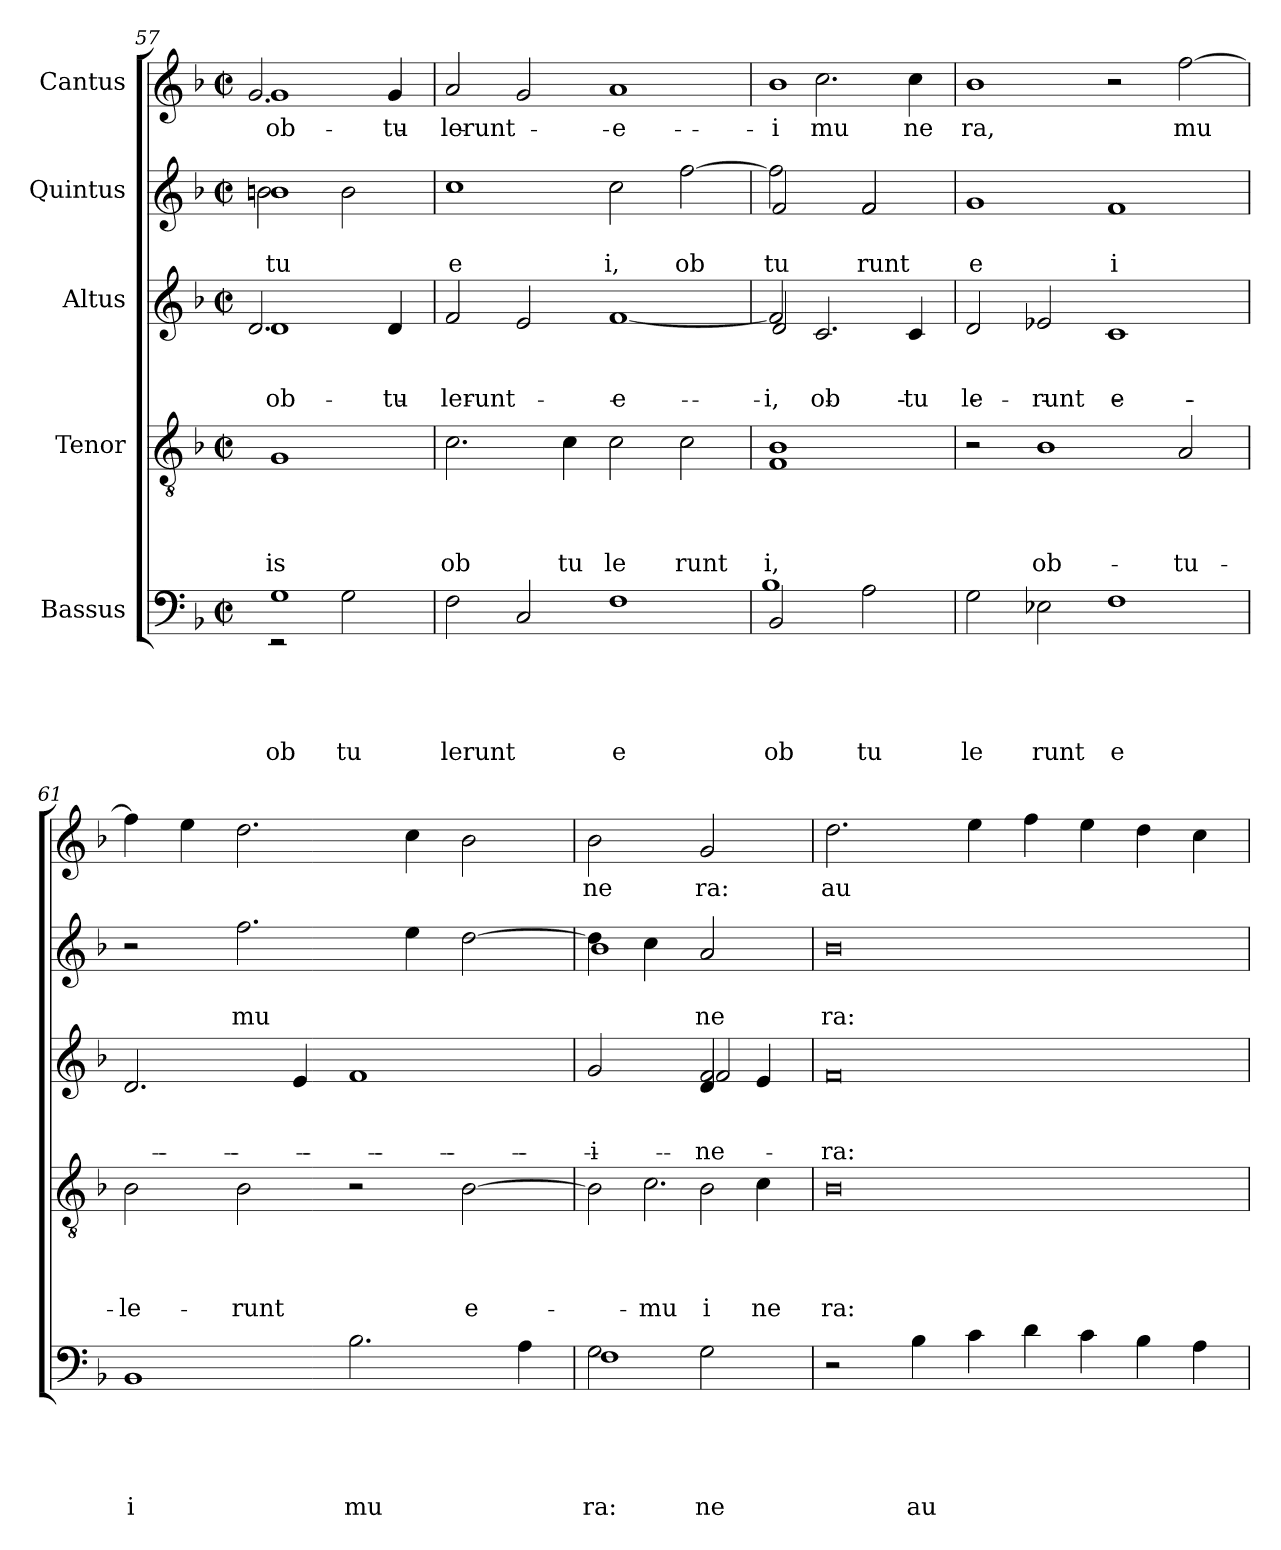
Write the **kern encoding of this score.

**kern	**text	**text	**text	**text	**text	**kern	**text	**text	**text	**text	**kern	**text	**text	**text	**kern	**text	**text	**kern	**text
*part5	*part5	*part5	*part5	*part5	*part5	*part4	*part4	*part4	*part4	*part4	*part3	*part3	*part3	*part3	*part2	*part2	*part2	*part1	*part1
*staff5	*staff5	*staff5	*staff5	*staff5	*staff5	*staff4	*staff4	*staff4	*staff4	*staff4	*staff3	*staff3	*staff3	*staff3	*staff2	*staff2	*staff2	*staff1	*staff1
*I"Bassus	*	*	*	*	*	*I"Tenor	*	*	*	*	*I"Altus	*	*	*	*I"Quintus	*	*	*I"Cantus	*
*clefF4	*	*	*	*	*	*clefGv2	*	*	*	*	*clefG2	*	*	*	*clefG2	*	*	*clefG2	*
*k[b-]	*	*	*	*	*	*k[b-]	*	*	*	*	*k[b-]	*	*	*	*k[b-]	*	*	*k[b-]	*
*F:	*	*	*	*	*	*F:	*	*	*	*	*F:	*	*	*	*F:	*	*	*F:	*
*M2/2	*	*	*	*	*	*M2/2	*	*	*	*	*M2/2	*	*	*	*M2/2	*	*	*M2/2	*
*met(c|)	*	*	*	*	*	*met(c|)	*	*	*	*	*met(c|)	*	*	*	*met(c|)	*	*	*met(c|)	*
=57	=57	=57	=57	=57	=57	=57	=57	=57	=57	=57	=57	=57	=57	=57	=57	=57	=57	=57	=57
!	!	!	!	!	!LO:LY:b	!	!	!	!	!LO:LY:b	!	!	!	!LO:LY:b	!	!	!	!	!
*^	*	*	*	*	*	*	*	*	*	*	*^	*	*	*	*	*	*	*	*
!	!	!	!	!	!	!	!	!	!	!	!	!	!	!	!	!LO:LY:b	!	!	!LO:LY:b	!	!
*	*	*	*	*	*	*	*	*	*	*	*	*	*	*	*	*	*^	*	*	*	*
!	!	!	!	!	!	!	!	!	!	!	!	!	!	!	!	!	!	!	!	!LO:LY:b	!	!LO:LY:b
*	*	*	*	*	*	*	*	*	*	*	*	*	*	*	*	*	*	*	*	*	*^	*
!	!	!	!	!	!	!	!	!	!	!	!	!	!	!	!	!	!	!	!	!	!	!	!LO:LY:b
1G	2rEE	.	.	.	.	ob	1G	.	.	.	is	1d	2.d/	.	.	ob-	1b	2bn\	.	tu	1g	2.g/	ob-
!	!	!	!	!	!	!LO:LY:b	!	!	!	!	!	!	!	!	!	!	!	!	!	!	!	!	!
.	2G\	.	.	.	.	tu	.	.	.	.	.	.	.	.	.	.	.	2b\	.	.	.	.	.
!	!	!	!	!	!	!	!	!	!	!	!	!	!	!	!	!LO:LY:b	!	!	!	!	!	!	!LO:LY:b
.	.	.	.	.	.	.	.	.	.	.	.	.	4d/	.	.	-tu-	.	.	.	.	.	4g/	-tu-
*v	*v	*	*	*	*	*	*	*	*	*	*	*	*	*	*	*	*v	*v	*	*	*	*	*
=58	=58	=58	=58	=58	=58	=58	=58	=58	=58	=58	=58	=58	=58	=58	=58	=58	=58	=58	=58	=58	=58
!	!	!	!	!	!LO:LY:b	!	!	!	!	!LO:LY:b	!	!	!	!	!LO:LY:b	!	!	!LO:LY:b	!	!	!LO:LY:b
*	*	*	*	*	*	*	*	*	*	*	*v	*v	*	*	*	*	*	*	*v	*v	*
2F\	.	.	.	.	lerunt	2.c\	.	.	.	ob	2f/	.	.	-lerunt	1cc	.	e	2a/	-lerunt
2C/	.	.	.	.	.	.	.	.	.	.	2e/	.	.	.	.	.	.	2g/	.
!	!	!	!	!	!	!	!	!	!	!LO:LY:b	!	!	!	!	!	!	!	!	!
.	.	.	.	.	.	4c\	.	.	.	tu	.	.	.	.	.	.	.	.	.
!	!	!	!	!	!LO:LY:b	!	!	!	!	!LO:LY:b	!	!	!	!LO:LY:b:rj	!	!	!LO:LY:b	!	!LO:LY:b
1F	.	.	.	.	e	2c\	.	.	.	le	[>1f	.	.	e-	2cc\	.	i,	1a	e-
!	!	!	!	!	!	!	!	!	!	!LO:LY:b	!	!	!	!	!	!	!LO:LY:b	!	!
.	.	.	.	.	.	2c\	.	.	.	runt	.	.	.	.	[>2ff\	.	ob	.	.
!!LO:PB:g=z
=59	=59	=59	=59	=59	=59	=59	=59	=59	=59	=59	=59	=59	=59	=59	=59	=59	=59	=59	=59
!	!	!	!	!	!LO:LY:b	!	!	!	!	!	!	!	!	!	!	!	!	!	!
*^	*	*	*	*	*	*	*	*	*	*	*	*	*	*	*	*	*	*	*
!	!	!	!	!	!	!LO:LY:b	!	!	!	!	!LO:LY:b	!	!	!	!LO:LY:b	!	!	!LO:LY:b	!	!LO:LY:b
*	*	*	*	*	*	*	*	*	*	*	*	*^	*	*	*	*^	*	*	*^	*
*	*	*	*	*	*	*	*	*	*	*	*	*	*^	*	*	*	*	*	*	*	*	*^	*
*	*	*	*	*	*	*	*	*	*	*	*	*	*	*^	*	*	*	*	*	*	*	*	*	*	*
2BB-/	1B-	.	.	.	.	ob	1F 1B-	.	.	.	-i,	2f/]	2d/	4ryy	2.ryy	.	.	-i,	2ff\]	2f/	.	tu	1b-	4ryy	2.ryy	-i
!	!	!	!	!	!	!	!	!	!	!	!	!	!	!	!	!	!	!LO:LY:b	!	!	!	!	!	!	!	!LO:LY:b
.	.	.	.	.	.	.	.	.	.	.	.	.	.	2.c/	.	.	.	ob-	.	.	.	.	.	2.cc\	.	mu
!	!	!	!	!	!	!LO:LY:b	!	!	!	!	!	!	!	!	!	!	!	!	!	!	!	!LO:LY:b	!	!	!	!
!	!	!	!	!	!	!	!	!	!	!	!	!	!	!	!	!	!	!	!	!	!	!LO:LY:b	!	!	!	!
2A\	.	.	.	.	.	tu	.	.	.	.	.	2ryy	2ryy	.	.	.	.	.	2f/	2f/	.	runt	.	.	.	.
!	!	!	!	!	!	!	!	!	!	!	!	!	!	!	!	!	!	!LO:LY:b	!	!	!	!	!	!	!	!LO:LY:b
.	.	.	.	.	.	.	.	.	.	.	.	.	.	.	4c/	.	.	-tu-	.	.	.	.	.	.	4cc\	ne
*v	*v	*	*	*	*	*	*	*	*	*	*	*	*	*	*	*	*	*	*v	*v	*	*	*	*	*	*
=60	=60	=60	=60	=60	=60	=60	=60	=60	=60	=60	=60	=60	=60	=60	=60	=60	=60	=60	=60	=60	=60	=60	=60	=60
!	!	!	!	!	!LO:LY:b	!	!	!	!	!	!	!	!	!	!	!	!LO:LY:b	!	!	!LO:LY:b	!	!	!	!LO:LY:b
*	*	*	*	*	*	*	*	*	*	*	*v	*v	*v	*v	*	*	*	*	*	*	*v	*v	*v	*
2G\	.	.	.	.	le	2r	.	.	.	.	2d/	.	.	-le-	1g	.	e	1b-	ra,
!	!	!	!	!	!LO:LY:b	!	!	!	!	!LO:LY:b	!	!	!	!LO:LY:b	!	!	!	!	!
2E-X\	.	.	.	.	runt	1B-	.	.	.	ob-	2e-X/	.	.	-runt	.	.	.	.	.
!	!	!	!	!	!LO:LY:b	!	!	!	!	!	!	!	!	!LO:LY:b:rj	!	!	!LO:LY:b	!	!
1F	.	.	.	.	e	.	.	.	.	.	1c	.	.	e-	1f	.	i	2r	.
!	!	!	!	!	!	!	!	!	!	!LO:LY:b	!	!	!	!	!	!	!	!	!LO:LY:b
.	.	.	.	.	.	2A/	.	.	.	-tu-	.	.	.	.	.	.	.	[>2ff\	mu
=61	=61	=61	=61	=61	=61	=61	=61	=61	=61	=61	=61	=61	=61	=61	=61	=61	=61	=61	=61
!	!	!	!	!	!LO:LY:b	!	!	!	!	!LO:LY:b	!	!	!	!	!	!	!	!	!
1BB-	.	.	.	.	i	2B-\	.	.	.	-le-	2.d/	.	.	.	2r	.	.	4ff\]	.
.	.	.	.	.	.	.	.	.	.	.	.	.	.	.	.	.	.	4ee\	.
!	!	!	!	!	!	!	!	!	!	!LO:LY:b	!	!	!	!	!	!	!LO:LY:b	!	!
.	.	.	.	.	.	2B-\	.	.	.	-runt	.	.	.	.	2.ff\	.	mu	2.dd\	.
.	.	.	.	.	.	.	.	.	.	.	4e/	.	.	.	.	.	.	.	.
!	!	!	!	!	!LO:LY:b	!	!	!	!	!	!	!	!	!	!	!	!	!	!
2.B-\	.	.	.	.	mu	2r	.	.	.	.	1f	.	.	.	.	.	.	.	.
.	.	.	.	.	.	.	.	.	.	.	.	.	.	.	4ee\	.	.	4cc\	.
!	!	!	!	!	!	!	!	!	!	!LO:LY:b	!	!	!	!	!	!	!	!	!
.	.	.	.	.	.	[>2B-\	.	.	.	e-	.	.	.	.	[>2dd\	.	.	2b-\	.
4A\	.	.	.	.	.	.	.	.	.	.	.	.	.	.	.	.	.	.	.
=62	=62	=62	=62	=62	=62	=62	=62	=62	=62	=62	=62	=62	=62	=62	=62	=62	=62	=62	=62
*^	*	*	*	*	*	*	*	*	*	*	*	*	*	*	*	*	*	*	*
!	!	!	!	!	!	!LO:LY:b	!	!	!	!	!	!	!	!	!LO:LY:b	!	!	!	!	!LO:LY:b
*	*	*	*	*	*	*	*^	*	*	*	*	*^	*	*	*	*^	*	*	*	*
*	*	*	*	*	*	*	*	*^	*	*	*	*	*	*^	*	*	*	*	*	*	*	*	*
2G\	1F	.	.	.	.	ra:	2B-\]	4ryy	2.ryy	.	.	.	.	2g/	2ryy	2ryy	.	.	-i	4dd\]	1b-	.	.	2b-\	ne
!	!	!	!	!	!	!	!	!	!	!	!	!	!LO:LY:b	!	!	!	!	!	!	!	!	!	!	!	!
.	.	.	.	.	.	.	.	2.c\	.	.	.	.	mu-	.	.	.	.	.	.	4cc\	.	.	.	.	.
!	!	!	!	!	!	!LO:LY:b	!	!	!	!	!	!	!LO:LY:b	!	!	!	!	!	!LO:LY:b	!	!	!	!	!	!
!	!	!	!	!	!	!	!	!	!	!	!	!	!	!	!	!	!	!	!LO:LY:b	!	!	!	!LO:LY:b	!	!LO:LY:b
2G\	.	.	.	.	.	ne	2B-\	.	.	.	.	.	-i	4d/	2f/	2f/	.	.	-ne-	2a/	.	.	ne	2g/	ra:
!	!	!	!	!	!	!	!	!	!	!	!	!	!LO:LY:b	!	!	!	!	!	!	!	!	!	!	!	!
.	.	.	.	.	.	.	.	.	4c\	.	.	.	-ne-	4e/	.	.	.	.	.	.	.	.	.	.	.
*	*	*	*	*	*	*	*	*	*	*	*	*	*	*v	*v	*v	*	*	*	*	*	*	*	*	*
*v	*v	*	*	*	*	*	*	*	*	*	*	*	*	*	*	*	*	*v	*v	*	*	*	*
=63	=63	=63	=63	=63	=63	=63	=63	=63	=63	=63	=63	=63	=63	=63	=63	=63	=63	=63	=63	=63	=63
!	!	!	!	!	!	!	!	!	!	!	!	!LO:LY:b	!	!	!	!LO:LY:b	!	!	!LO:LY:b	!	!LO:LY:b
*	*	*	*	*	*	*v	*v	*v	*	*	*	*	*	*	*	*	*	*	*	*	*
2r	.	.	.	.	.	0B-	.	.	.	-ra:	0f	.	.	-ra:	0b-	.	ra:	2.dd\	au
!	!	!	!	!	!LO:LY:b	!	!	!	!	!	!	!	!	!	!	!	!	!	!
4B-\	.	.	.	.	au	.	.	.	.	.	.	.	.	.	.	.	.	.	.
4c\	.	.	.	.	.	.	.	.	.	.	.	.	.	.	.	.	.	4ee\	.
4d\	.	.	.	.	.	.	.	.	.	.	.	.	.	.	.	.	.	4ff\	.
4c\	.	.	.	.	.	.	.	.	.	.	.	.	.	.	.	.	.	4ee\	.
4B-\	.	.	.	.	.	.	.	.	.	.	.	.	.	.	.	.	.	4dd\	.
4A\	.	.	.	.	.	.	.	.	.	.	.	.	.	.	.	.	.	4cc\	.
=	=	=	=	=	=	=	=	=	=	=	=	=	=	=	=	=	=	=	=
*-	*-	*-	*-	*-	*-	*-	*-	*-	*-	*-	*-	*-	*-	*-	*-	*-	*-	*-	*-
